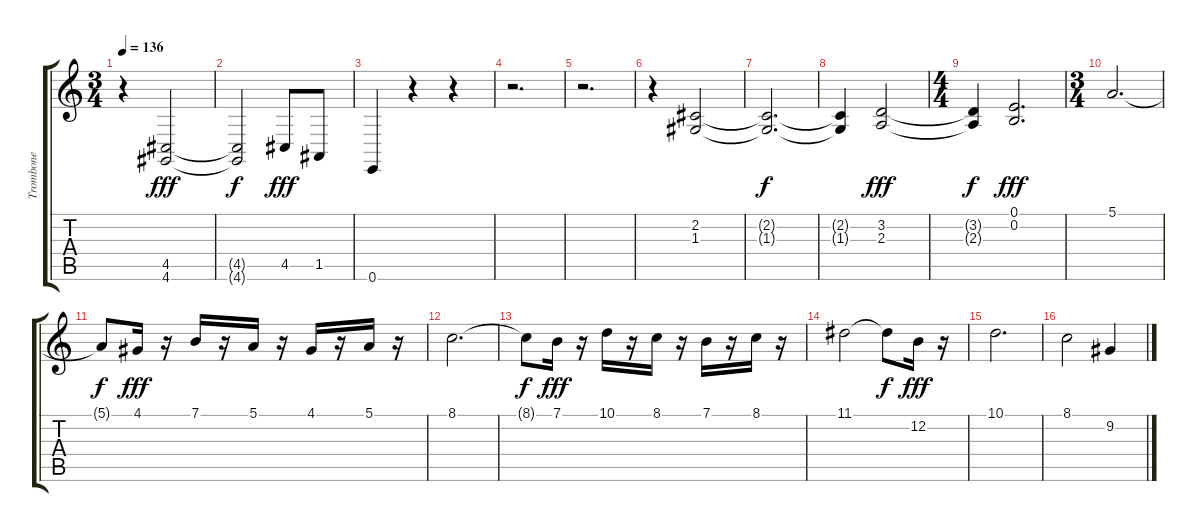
\track ("Trombone" "Trombone") {instrument trombone}
\staff {score tabs}
\tuning (E4 B3 G3 D3 A2 E2) {hide}
\ts (3 4)
\tempo 136
\clef g2
\ks c
r.4{dy f} (4.5 4.6).2{dy fff volume 6} |
(4.5{t} 4.6{t}).2{dy f} 4.5.8{dy fff volume 16} 1.5.8 |
0.6.4 r.4 r.4 |
r.2{d} |
r.2{d} |
r.4 (2.2 1.3).2{volume 6} |
(2.2{t} 1.3{t}).2{d dy f} |
(2.2{t} 1.3{t}).4 (3.2 2.3).2{dy fff volume 6} |
\ts (4 4)
(3.2{t} 2.3{t}).4{dy f} (0.1 0.2).2{d dy fff volume 6} |
\ts (3 4)
5.1.2{d volume 16} |
5.1{t}.8{dy f} 4.1.16{dy fff} r.16 7.1.16 r.16 5.1.16 r.16 4.1.16 r.16 5.1.16 r.16 |
8.1.2{d} |
8.1{t}.8{dy f} 7.1.16{dy fff} r.16 10.1.16 r.16 8.1.16 r.16 7.1.16 r.16 8.1.16 r.16 |
11.1.2 11.1{t}.8{dy f} 12.2.16{dy fff} r.16 |
10.1.2{d} |
8.1.2 9.2.4
